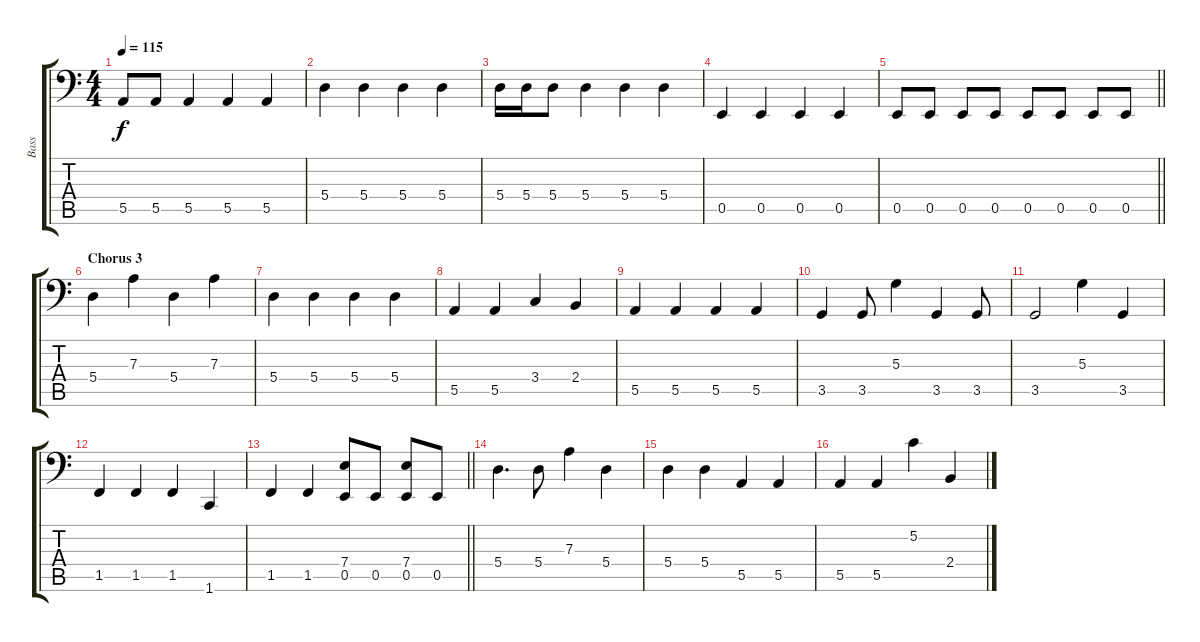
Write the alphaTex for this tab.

\track ("Bass" "Bass") {instrument electricbassfinger}
\staff {score tabs}
\tuning (C3 G2 D2 A1 E1 B0) {hide}
\ts (4 4)
\tempo 115
\clef f4
\ks c
5.5.8{dy f} 5.5.8 5.5.4 5.5.4 5.5.4 |
5.4.4 5.4.4 5.4.4 5.4.4 |
5.4.16 5.4.16 5.4.8 5.4.4 5.4.4 5.4.4 |
0.5.4 0.5.4 0.5.4 0.5.4 |
\barLineRight lightlight
0.5.8 0.5.8 0.5.8 0.5.8 0.5.8 0.5.8 0.5.8 0.5.8 |
\section ("" "Chorus 3")
5.4.4 7.3.4 5.4.4 7.3.4 |
5.4.4 5.4.4 5.4.4 5.4.4 |
5.5.4 5.5.4 3.4.4 2.4.4 |
5.5.4 5.5.4 5.5.4 5.5.4 |
3.5.4 3.5.8 5.3.4 3.5.4 3.5.8 |
3.5.2 5.3.4 3.5.4 |
1.5.4 1.5.4 1.5.4 1.6.4 |
\barLineRight lightlight
1.5.4 1.5.4 (7.4 0.5).8 0.5.8 (7.4 0.5).8 0.5.8 |
5.4.4{d} 5.4.8 7.3.4 5.4.4 |
5.4.4 5.4.4 5.5.4 5.5.4 |
5.5.4 5.5.4 5.2.4 2.4.4
